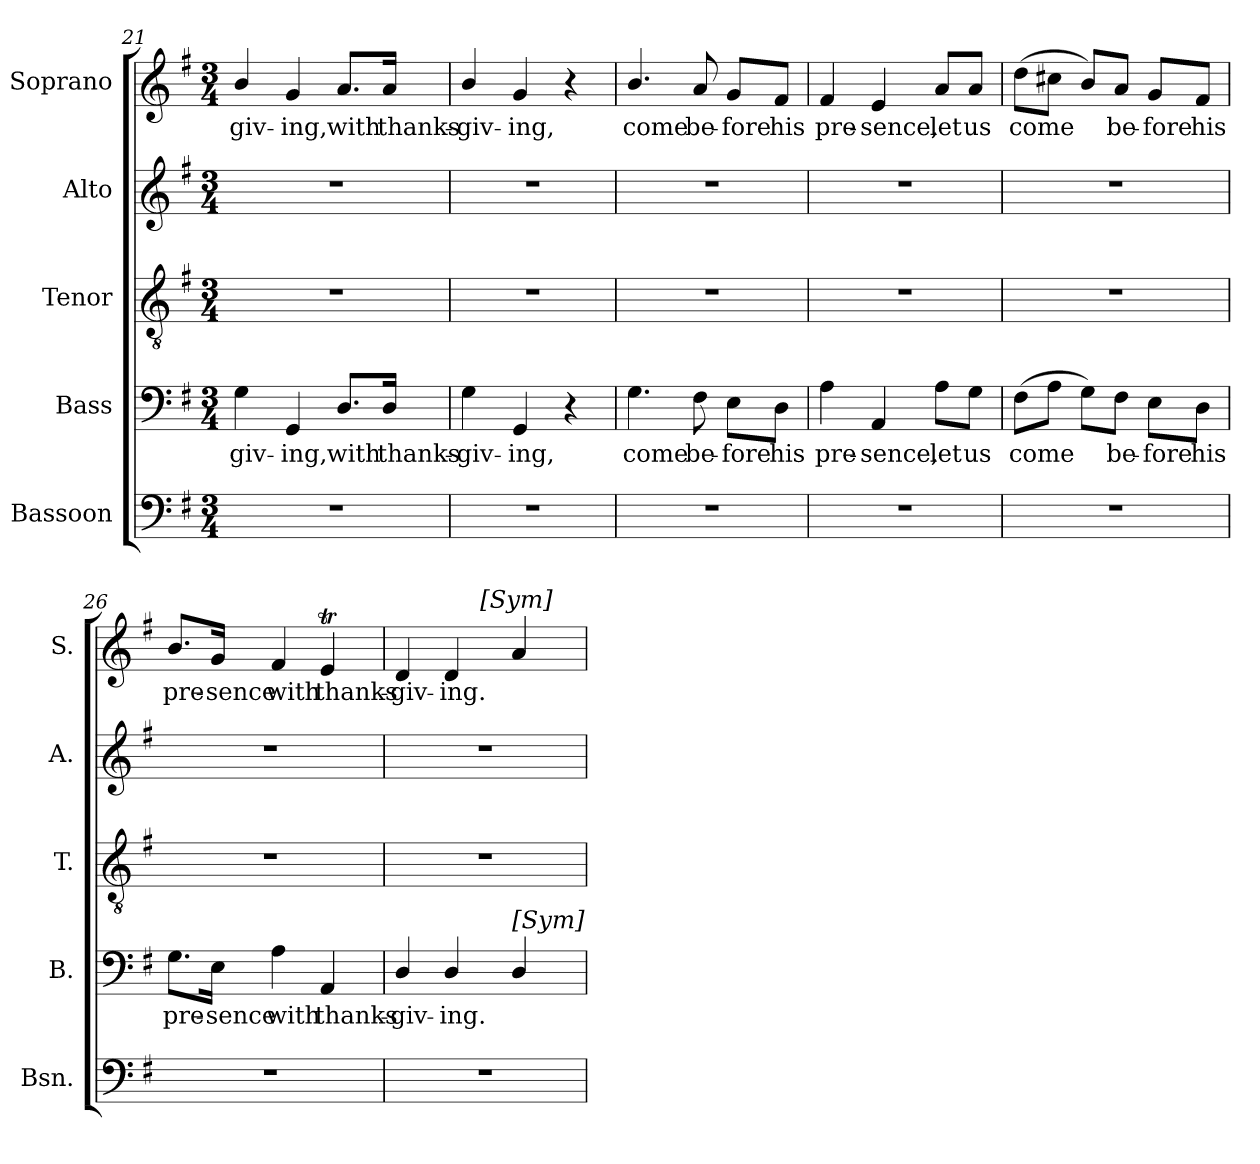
**kern	**kern	**text	**kern	**kern	**kern	**text
*part5	*part4	*part4	*part3	*part2	*part1	*part1
*staff5	*staff4	*staff4	*staff3	*staff2	*staff1	*staff1
*I"Bassoon	*I"Bass	*	*I"Tenor	*I"Alto	*I"Soprano	*
*I'Bsn.	*I'B.	*	*I'T.	*I'A.	*I'S.	*
*clefF4	*clefF4	*	*clefGv2	*clefG2	*clefG2	*
*	*	*	*ITrd7c12	*	*	*
*k[f#]	*k[f#]	*	*k[f#]	*k[f#]	*k[f#]	*
*G:	*G:	*	*G:	*G:	*G:	*
*M3/4	*M3/4	*	*M3/4	*M3/4	*M3/4	*
=21	=21	=21	=21	=21	=21	=21
!LO:N:vis=1	!	!	!	!	!	!
!	!	!LO:LY:b:color=#000000	!LO:N:vis=1	!LO:N:vis=1	!	!
!	!	!	!	!	!	!LO:LY:b:color=#000000
2.r	4Gi\	-giv-	2.r	2.r	4bi/	-giv-
!	!	!LO:LY:b:color=#000000	!	!	!	!
!	!	!	!	!	!	!LO:LY:b:color=#000000
.	4GGi/	-ing,	.	.	4gi/	-ing,
!	!	!LO:LY:b:color=#000000	!	!	!	!
!	!	!	!	!	!	!LO:LY:b:color=#000000
.	8.Di/L	with	.	.	8.ai/L	with
!	!	!LO:LY:b:color=#000000	!	!	!	!
!	!	!	!	!	!	!LO:LY:b:color=#000000
.	16Di/Jk	thanks-	.	.	16ai/Jk	thanks-
!!LO:LB:g=z
=22	=22	=22	=22	=22	=22	=22
!LO:N:vis=1	!	!	!	!	!	!
!	!	!LO:LY:b:color=#000000	!LO:N:vis=1	!LO:N:vis=1	!	!
!	!	!	!	!	!	!LO:LY:b:color=#000000
2.r	4Gi\	-giv-	2.r	2.r	4bi/	-giv-
!	!	!LO:LY:b:color=#000000	!	!	!	!
!	!	!	!	!	!	!LO:LY:b:color=#000000
.	4GGi/	-ing,	.	.	4gi/	-ing,
.	4r	.	.	.	4r	.
=23	=23	=23	=23	=23	=23	=23
!LO:N:vis=1	!	!	!	!	!	!
!	!	!LO:LY:b:color=#000000	!LO:N:vis=1	!LO:N:vis=1	!	!
!	!	!	!	!	!	!LO:LY:b:color=#000000
2.r	4.Gi\	come	2.r	2.r	4.bi/	come
!	!	!LO:LY:b:color=#000000	!	!	!	!
!	!	!	!	!	!	!LO:LY:b:color=#000000
.	8F#i\	be-	.	.	8ai/	be-
!	!	!LO:LY:b:color=#000000	!	!	!	!
!	!	!	!	!	!	!LO:LY:b:color=#000000
.	8Ei\L	-fore	.	.	8gi/L	-fore
!	!	!LO:LY:b:color=#000000	!	!	!	!
!	!	!	!	!	!	!LO:LY:b:color=#000000
.	8Di\J	his	.	.	8f#i/J	his
=24	=24	=24	=24	=24	=24	=24
!LO:N:vis=1	!	!	!	!	!	!
!	!	!LO:LY:b:color=#000000	!LO:N:vis=1	!LO:N:vis=1	!	!
!	!	!	!	!	!	!LO:LY:b:color=#000000
2.r	4Ai\	pre-	2.r	2.r	4f#i/	pre-
!	!	!LO:LY:b:color=#000000	!	!	!	!
!	!	!	!	!	!	!LO:LY:b:color=#000000
.	4AAi/	-sence,	.	.	4ei/	-sence,
!	!	!LO:LY:b:color=#000000	!	!	!	!
!	!	!	!	!	!	!LO:LY:b:color=#000000
.	8Ai\L	let	.	.	8ai/L	let
!	!	!LO:LY:b:color=#000000	!	!	!	!
!	!	!	!	!	!	!LO:LY:b:color=#000000
.	8Gi\J	us	.	.	8ai/J	us
=25	=25	=25	=25	=25	=25	=25
!LO:N:vis=1	!	!	!	!	!	!
!	!	!LO:LY:b:color=#000000	!LO:N:vis=1	!LO:N:vis=1	!	!
!	!	!	!	!	!	!LO:LY:b:color=#000000
2.r	(8F#i\L	come	2.r	2.r	(8ddi\L	come
.	8Ai\J	.	.	.	8cc#Xi\J	.
.	8Gi\L)	.	.	.	8bi/L)	.
!	!	!LO:LY:b:color=#000000	!	!	!	!
!	!	!	!	!	!	!LO:LY:b:color=#000000
.	8F#i\J	be-	.	.	8ai/J	be-
!	!	!LO:LY:b:color=#000000	!	!	!	!
!	!	!	!	!	!	!LO:LY:b:color=#000000
.	8Ei\L	-fore	.	.	8gi/L	-fore
!	!	!LO:LY:b:color=#000000	!	!	!	!
!	!	!	!	!	!	!LO:LY:b:color=#000000
.	8Di\J	his	.	.	8f#i/J	his
=26	=26	=26	=26	=26	=26	=26
!LO:N:vis=1	!	!	!	!	!	!
!	!	!LO:LY:b:color=#000000	!LO:N:vis=1	!LO:N:vis=1	!	!
!	!	!	!	!	!	!LO:LY:b:color=#000000
2.r	8.Gi\L	pre-	2.r	2.r	8.bi/L	pre-
!	!	!LO:LY:b:color=#000000	!	!	!	!
!	!	!	!	!	!	!LO:LY:b:color=#000000
.	16Ei\Jk	-sence	.	.	16gi/Jk	-sence
!	!	!LO:LY:b:color=#000000	!	!	!	!
!	!	!	!	!	!	!LO:LY:b:color=#000000
.	4Ai\	with	.	.	4f#i/	with
!	!	!LO:LY:b:color=#000000	!	!	!	!
!	!	!	!	!	!	!LO:LY:b:color=#000000
.	4AAi/	thanks-	.	.	4eTi/	thanks-
=27	=27	=27	=27	=27	=27	=27
!LO:N:vis=1	!	!	!	!	!	!
!	!	!LO:LY:b:color=#000000	!LO:N:vis=1	!LO:N:vis=1	!	!
!	!	!	!	!	!	!LO:LY:b:color=#000000
*	*	*	*	*	*^	*
2.r	4Di/	-giv-	2.r	2.r	4di/	4ryy	-giv-
!	!	!LO:LY:b:color=#000000	!	!	!	!	!
!	!	!	!	!	!	!	!LO:LY:b:color=#000000
.	4Di/	-ing.	.	.	4di/	8ryy	-ing.
.	.	.	.	.	.	256ryy	.
!	!	!	!	!	!	!LO:TX:a:t=[Sym]	!
.	.	.	.	.	.	4ryy	.
!	!LO:TX:a:t=[Sym]	!	!	!	!	!	!
.	4Di/	.	.	.	4ai/	.	.
.	.	.	.	.	.	16ryy	.
.	.	.	.	.	.	32...ryy	.
*	*	*	*	*	*v	*v	*
=	=	=	=	=	=	=
*-	*-	*-	*-	*-	*-	*-
